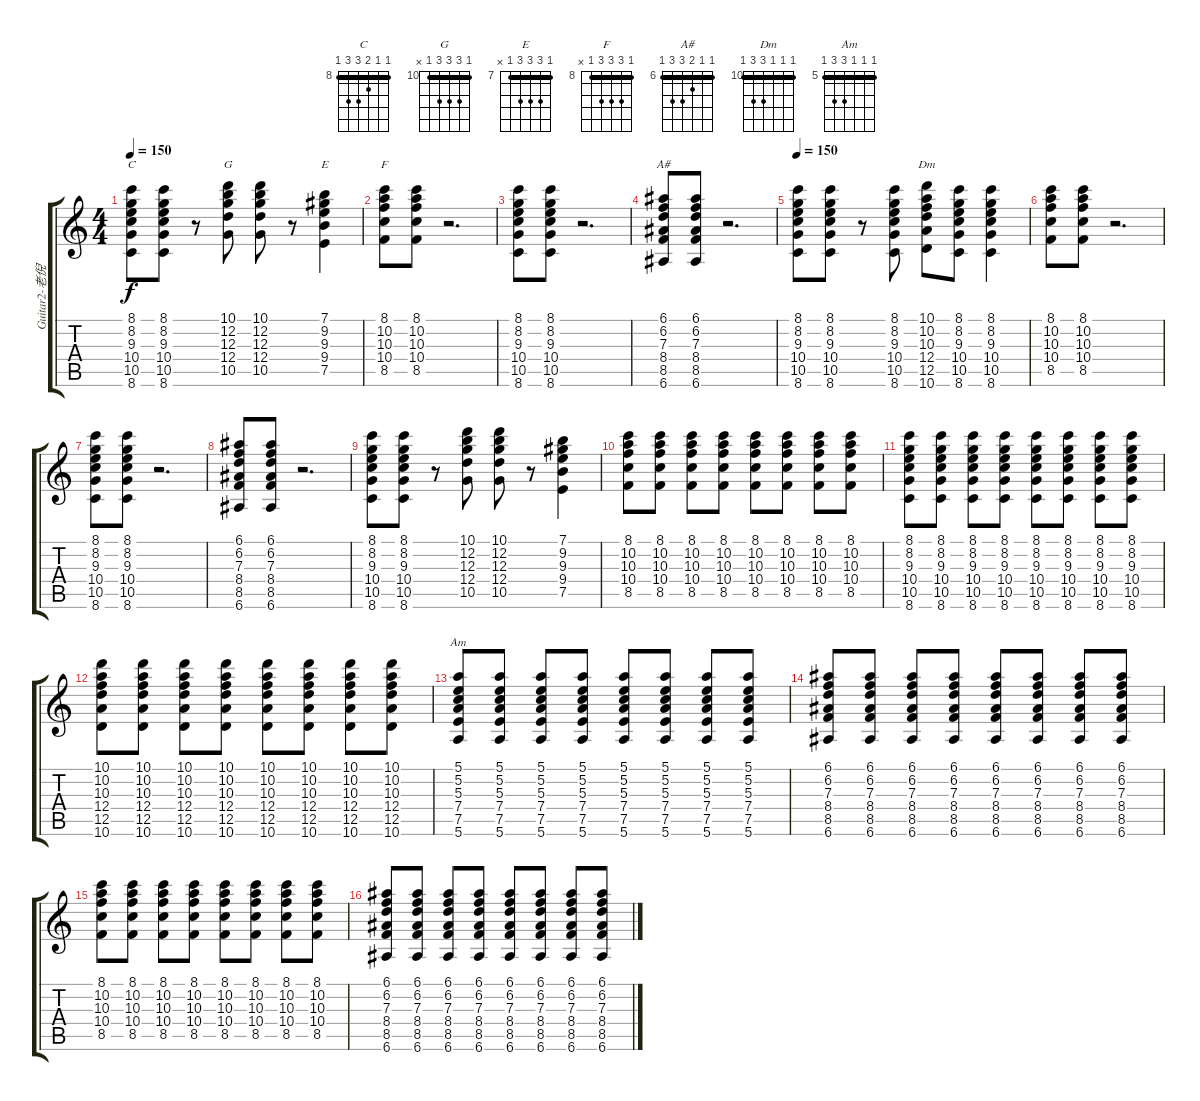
\track ("Guitar2-老倪" "Guitar2-老倪") {instrument distortionguitar}
\staff {score tabs}
\tuning (E4 B3 G3 D3 A2 E2) {hide}
\chord ("C" 8 8 9 10 10 8) {firstfret 8 barre 8}
\chord ("G" 10 12 12 12 10 x) {firstfret 10 barre 10}
\chord ("E" 7 9 9 9 7 x) {firstfret 7 barre 7}
\chord ("F" 8 10 10 10 8 x) {firstfret 8 barre 8}
\chord ("A#" 6 6 7 8 8 6) {firstfret 6 barre 6}
\chord ("Dm" 10 10 10 12 12 10) {firstfret 10 barre 10}
\chord ("Am" 5 5 5 7 7 5) {firstfret 5 barre 5}
\ts (4 4)
\tempo 150
\clef g2
\ks c
(8.1 8.2 9.3 10.4 10.5 8.6).8{ch "C" dy f} (8.1 8.2 9.3 10.4 10.5 8.6).8 r.8 (10.1 12.2 12.3 12.4 10.5).8{ch "G"} (10.1 12.2 12.3 12.4 10.5).8 r.8 (7.1 9.2 9.3 9.4 7.5).4{ch "E"} |
(8.1 10.2 10.3 10.4 8.5).8{ch "F"} (8.1 10.2 10.3 10.4 8.5).8 r.2{d} |
(8.1 8.2 9.3 10.4 10.5 8.6).8 (8.1 8.2 9.3 10.4 10.5 8.6).8 r.2{d} |
(6.1 6.2 7.3 8.4 8.5 6.6).8{ch "A#"} (6.1 6.2 7.3 8.4 8.5 6.6).8 r.2{d} |
\tempo 150
(8.1 8.2 9.3 10.4 10.5 8.6).8 (8.1 8.2 9.3 10.4 10.5 8.6).8 r.8 (8.1 8.2 9.3 10.4 10.5 8.6).8 (10.1 10.2 10.3 12.4 12.5 10.6).8{ch "Dm"} (8.1 8.2 9.3 10.4 10.5 8.6).8 (8.1 8.2 9.3 10.4 10.5 8.6).4 |
(8.1 10.2 10.3 10.4 8.5).8 (8.1 10.2 10.3 10.4 8.5).8 r.2{d} |
(8.1 8.2 9.3 10.4 10.5 8.6).8 (8.1 8.2 9.3 10.4 10.5 8.6).8 r.2{d} |
(6.1 6.2 7.3 8.4 8.5 6.6).8 (6.1 6.2 7.3 8.4 8.5 6.6).8 r.2{d} |
(8.1 8.2 9.3 10.4 10.5 8.6).8 (8.1 8.2 9.3 10.4 10.5 8.6).8 r.8 (10.1 12.2 12.3 12.4 10.5).8 (10.1 12.2 12.3 12.4 10.5).8 r.8 (7.1 9.2 9.3 9.4 7.5).4 |
(8.1 10.2 10.3 10.4 8.5).8 (8.1 10.2 10.3 10.4 8.5).8 (8.1 10.2 10.3 10.4 8.5).8 (8.1 10.2 10.3 10.4 8.5).8 (8.1 10.2 10.3 10.4 8.5).8 (8.1 10.2 10.3 10.4 8.5).8 (8.1 10.2 10.3 10.4 8.5).8 (8.1 10.2 10.3 10.4 8.5).8 |
(8.1 8.2 9.3 10.4 10.5 8.6).8 (8.1 8.2 9.3 10.4 10.5 8.6).8 (8.1 8.2 9.3 10.4 10.5 8.6).8 (8.1 8.2 9.3 10.4 10.5 8.6).8 (8.1 8.2 9.3 10.4 10.5 8.6).8 (8.1 8.2 9.3 10.4 10.5 8.6).8 (8.1 8.2 9.3 10.4 10.5 8.6).8 (8.1 8.2 9.3 10.4 10.5 8.6).8 |
(10.1 10.2 10.3 12.4 12.5 10.6).8 (10.1 10.2 10.3 12.4 12.5 10.6).8 (10.1 10.2 10.3 12.4 12.5 10.6).8 (10.1 10.2 10.3 12.4 12.5 10.6).8 (10.1 10.2 10.3 12.4 12.5 10.6).8 (10.1 10.2 10.3 12.4 12.5 10.6).8 (10.1 10.2 10.3 12.4 12.5 10.6).8 (10.1 10.2 10.3 12.4 12.5 10.6).8 |
(5.1 5.2 5.3 7.4 7.5 5.6).8{ch "Am"} (5.1 5.2 5.3 7.4 7.5 5.6).8 (5.1 5.2 5.3 7.4 7.5 5.6).8 (5.1 5.2 5.3 7.4 7.5 5.6).8 (5.1 5.2 5.3 7.4 7.5 5.6).8 (5.1 5.2 5.3 7.4 7.5 5.6).8 (5.1 5.2 5.3 7.4 7.5 5.6).8 (5.1 5.2 5.3 7.4 7.5 5.6).8 |
(6.1 6.2 7.3 8.4 8.5 6.6).8 (6.1 6.2 7.3 8.4 8.5 6.6).8 (6.1 6.2 7.3 8.4 8.5 6.6).8 (6.1 6.2 7.3 8.4 8.5 6.6).8 (6.1 6.2 7.3 8.4 8.5 6.6).8 (6.1 6.2 7.3 8.4 8.5 6.6).8 (6.1 6.2 7.3 8.4 8.5 6.6).8 (6.1 6.2 7.3 8.4 8.5 6.6).8 |
(8.1 10.2 10.3 10.4 8.5).8 (8.1 10.2 10.3 10.4 8.5).8 (8.1 10.2 10.3 10.4 8.5).8 (8.1 10.2 10.3 10.4 8.5).8 (8.1 10.2 10.3 10.4 8.5).8 (8.1 10.2 10.3 10.4 8.5).8 (8.1 10.2 10.3 10.4 8.5).8 (8.1 10.2 10.3 10.4 8.5).8 |
(6.1 6.2 7.3 8.4 8.5 6.6).8 (6.1 6.2 7.3 8.4 8.5 6.6).8 (6.1 6.2 7.3 8.4 8.5 6.6).8 (6.1 6.2 7.3 8.4 8.5 6.6).8 (6.1 6.2 7.3 8.4 8.5 6.6).8 (6.1 6.2 7.3 8.4 8.5 6.6).8 (6.1 6.2 7.3 8.4 8.5 6.6).8 (6.1 6.2 7.3 8.4 8.5 6.6).8
